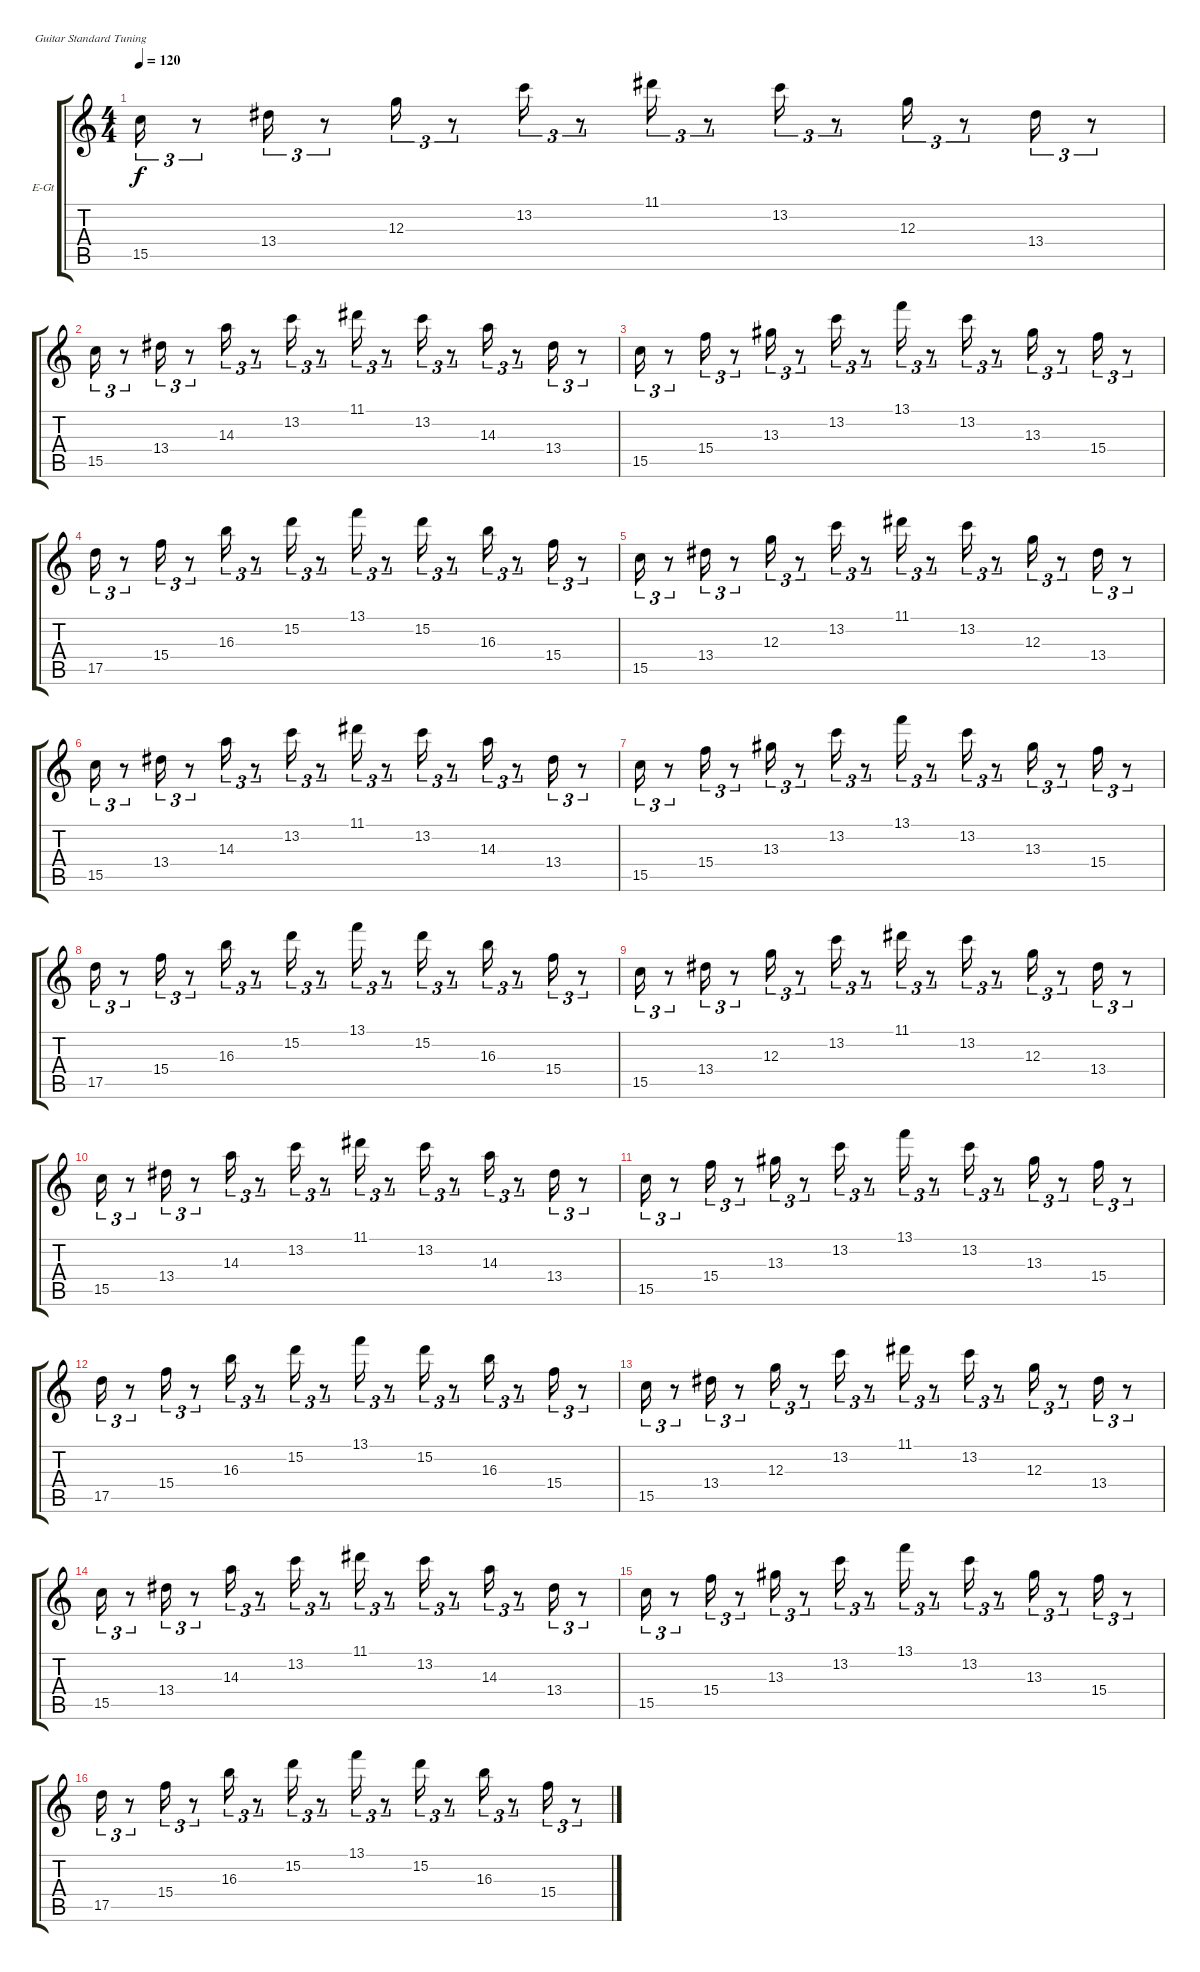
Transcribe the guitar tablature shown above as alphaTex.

\defaultSystemsLayout 4
\bracketExtendMode groupsimilarinstruments
\firstSystemTrackNameOrientation horizontal
\otherSystemsTrackNameOrientation horizontal
\track ("Electric Guitar" "E-Gt") {instrument distortionguitar}
\staff {score tabs}
\tuning (E4 B3 G3 D3 A2 E2)
\ts (4 4)
\tempo 120
\clef g2
\scale
0.333333
\ks c
15.5.16{tu (3 2) dy f} r.8{tu (3 2)} 13.4.16{tu (3 2)} r.8{tu (3 2)} 12.3.16{tu (3 2)} r.8{tu (3 2)} 13.2.16{tu (3 2)} r.8{tu (3 2)} 11.1.16{tu (3 2)} r.8{tu (3 2)} 13.2.16{tu (3 2)} r.8{tu (3 2)} 12.3.16{tu (3 2)} r.8{tu (3 2)} 13.4.16{tu (3 2)} r.8{tu (3 2)} |
\scale
0.333333 15.5.16{tu (3 2)} r.8{tu (3 2)} 13.4.16{tu (3 2)} r.8{tu (3 2)} 14.3.16{tu (3 2)} r.8{tu (3 2)} 13.2.16{tu (3 2)} r.8{tu (3 2)} 11.1.16{tu (3 2)} r.8{tu (3 2)} 13.2.16{tu (3 2)} r.8{tu (3 2)} 14.3.16{tu (3 2)} r.8{tu (3 2)} 13.4.16{tu (3 2)} r.8{tu (3 2)} |
\scale
0.333333 15.5.16{tu (3 2)} r.8{tu (3 2)} 15.4.16{tu (3 2)} r.8{tu (3 2)} 13.3.16{tu (3 2)} r.8{tu (3 2)} 13.2.16{tu (3 2)} r.8{tu (3 2)} 13.1.16{tu (3 2)} r.8{tu (3 2)} 13.2.16{tu (3 2)} r.8{tu (3 2)} 13.3.16{tu (3 2)} r.8{tu (3 2)} 15.4.16{tu (3 2)} r.8{tu (3 2)} |
\scale
0.333333 17.5.16{tu (3 2)} r.8{tu (3 2)} 15.4.16{tu (3 2)} r.8{tu (3 2)} 16.3.16{tu (3 2)} r.8{tu (3 2)} 15.2.16{tu (3 2)} r.8{tu (3 2)} 13.1.16{tu (3 2)} r.8{tu (3 2)} 15.2.16{tu (3 2)} r.8{tu (3 2)} 16.3.16{tu (3 2)} r.8{tu (3 2)} 15.4.16{tu (3 2)} r.8{tu (3 2)} |
15.5.16{tu (3 2)} r.8{tu (3 2)} 13.4.16{tu (3 2)} r.8{tu (3 2)} 12.3.16{tu (3 2)} r.8{tu (3 2)} 13.2.16{tu (3 2)} r.8{tu (3 2)} 11.1.16{tu (3 2)} r.8{tu (3 2)} 13.2.16{tu (3 2)} r.8{tu (3 2)} 12.3.16{tu (3 2)} r.8{tu (3 2)} 13.4.16{tu (3 2)} r.8{tu (3 2)} |
15.5.16{tu (3 2)} r.8{tu (3 2)} 13.4.16{tu (3 2)} r.8{tu (3 2)} 14.3.16{tu (3 2)} r.8{tu (3 2)} 13.2.16{tu (3 2)} r.8{tu (3 2)} 11.1.16{tu (3 2)} r.8{tu (3 2)} 13.2.16{tu (3 2)} r.8{tu (3 2)} 14.3.16{tu (3 2)} r.8{tu (3 2)} 13.4.16{tu (3 2)} r.8{tu (3 2)} |
15.5.16{tu (3 2)} r.8{tu (3 2)} 15.4.16{tu (3 2)} r.8{tu (3 2)} 13.3.16{tu (3 2)} r.8{tu (3 2)} 13.2.16{tu (3 2)} r.8{tu (3 2)} 13.1.16{tu (3 2)} r.8{tu (3 2)} 13.2.16{tu (3 2)} r.8{tu (3 2)} 13.3.16{tu (3 2)} r.8{tu (3 2)} 15.4.16{tu (3 2)} r.8{tu (3 2)} |
17.5.16{tu (3 2)} r.8{tu (3 2)} 15.4.16{tu (3 2)} r.8{tu (3 2)} 16.3.16{tu (3 2)} r.8{tu (3 2)} 15.2.16{tu (3 2)} r.8{tu (3 2)} 13.1.16{tu (3 2)} r.8{tu (3 2)} 15.2.16{tu (3 2)} r.8{tu (3 2)} 16.3.16{tu (3 2)} r.8{tu (3 2)} 15.4.16{tu (3 2)} r.8{tu (3 2)} |
\scale
0.333333 15.5.16{tu (3 2)} r.8{tu (3 2)} 13.4.16{tu (3 2)} r.8{tu (3 2)} 12.3.16{tu (3 2)} r.8{tu (3 2)} 13.2.16{tu (3 2)} r.8{tu (3 2)} 11.1.16{tu (3 2)} r.8{tu (3 2)} 13.2.16{tu (3 2)} r.8{tu (3 2)} 12.3.16{tu (3 2)} r.8{tu (3 2)} 13.4.16{tu (3 2)} r.8{tu (3 2)} |
\scale
0.333333 15.5.16{tu (3 2)} r.8{tu (3 2)} 13.4.16{tu (3 2)} r.8{tu (3 2)} 14.3.16{tu (3 2)} r.8{tu (3 2)} 13.2.16{tu (3 2)} r.8{tu (3 2)} 11.1.16{tu (3 2)} r.8{tu (3 2)} 13.2.16{tu (3 2)} r.8{tu (3 2)} 14.3.16{tu (3 2)} r.8{tu (3 2)} 13.4.16{tu (3 2)} r.8{tu (3 2)} |
\scale
0.333333 15.5.16{tu (3 2)} r.8{tu (3 2)} 15.4.16{tu (3 2)} r.8{tu (3 2)} 13.3.16{tu (3 2)} r.8{tu (3 2)} 13.2.16{tu (3 2)} r.8{tu (3 2)} 13.1.16{tu (3 2)} r.8{tu (3 2)} 13.2.16{tu (3 2)} r.8{tu (3 2)} 13.3.16{tu (3 2)} r.8{tu (3 2)} 15.4.16{tu (3 2)} r.8{tu (3 2)} |
\scale
0.333333 17.5.16{tu (3 2)} r.8{tu (3 2)} 15.4.16{tu (3 2)} r.8{tu (3 2)} 16.3.16{tu (3 2)} r.8{tu (3 2)} 15.2.16{tu (3 2)} r.8{tu (3 2)} 13.1.16{tu (3 2)} r.8{tu (3 2)} 15.2.16{tu (3 2)} r.8{tu (3 2)} 16.3.16{tu (3 2)} r.8{tu (3 2)} 15.4.16{tu (3 2)} r.8{tu (3 2)} |
15.5.16{tu (3 2)} r.8{tu (3 2)} 13.4.16{tu (3 2)} r.8{tu (3 2)} 12.3.16{tu (3 2)} r.8{tu (3 2)} 13.2.16{tu (3 2)} r.8{tu (3 2)} 11.1.16{tu (3 2)} r.8{tu (3 2)} 13.2.16{tu (3 2)} r.8{tu (3 2)} 12.3.16{tu (3 2)} r.8{tu (3 2)} 13.4.16{tu (3 2)} r.8{tu (3 2)} |
15.5.16{tu (3 2)} r.8{tu (3 2)} 13.4.16{tu (3 2)} r.8{tu (3 2)} 14.3.16{tu (3 2)} r.8{tu (3 2)} 13.2.16{tu (3 2)} r.8{tu (3 2)} 11.1.16{tu (3 2)} r.8{tu (3 2)} 13.2.16{tu (3 2)} r.8{tu (3 2)} 14.3.16{tu (3 2)} r.8{tu (3 2)} 13.4.16{tu (3 2)} r.8{tu (3 2)} |
15.5.16{tu (3 2)} r.8{tu (3 2)} 15.4.16{tu (3 2)} r.8{tu (3 2)} 13.3.16{tu (3 2)} r.8{tu (3 2)} 13.2.16{tu (3 2)} r.8{tu (3 2)} 13.1.16{tu (3 2)} r.8{tu (3 2)} 13.2.16{tu (3 2)} r.8{tu (3 2)} 13.3.16{tu (3 2)} r.8{tu (3 2)} 15.4.16{tu (3 2)} r.8{tu (3 2)} |
17.5.16{tu (3 2)} r.8{tu (3 2)} 15.4.16{tu (3 2)} r.8{tu (3 2)} 16.3.16{tu (3 2)} r.8{tu (3 2)} 15.2.16{tu (3 2)} r.8{tu (3 2)} 13.1.16{tu (3 2)} r.8{tu (3 2)} 15.2.16{tu (3 2)} r.8{tu (3 2)} 16.3.16{tu (3 2)} r.8{tu (3 2)} 15.4.16{tu (3 2)} r.8{tu (3 2)}
